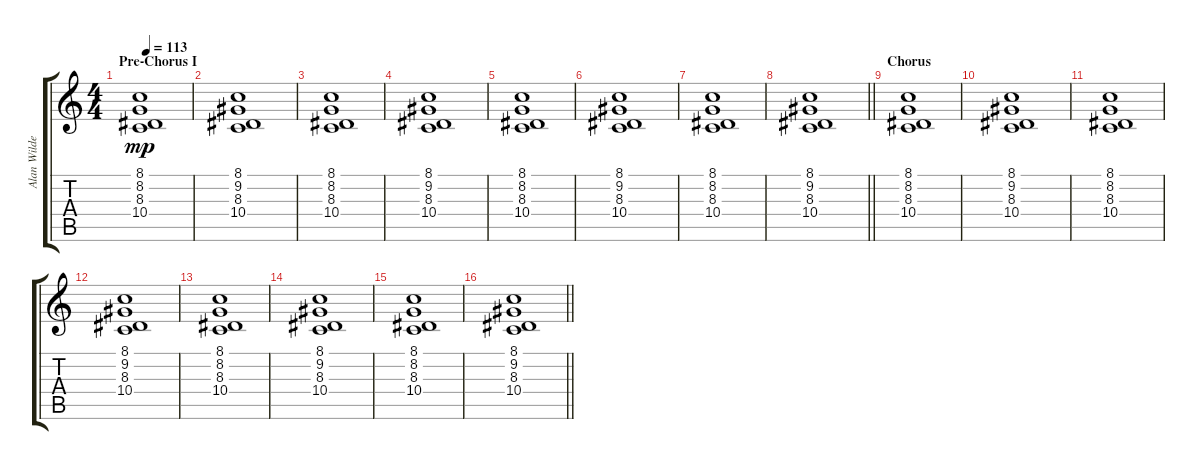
\track ("Alan Wilder - Choir Pad II" "Alan Wilde") {instrument choiraahs}
\staff {score tabs}
\tuning (E4 B3 G3 D3 A2 E2) {hide}
\ts (4 4)
\section ("" "Pre-Chorus I")
\tempo 113
\clef g2
\ks c
(8.1 8.2 8.3 10.4).1{dy mp} |
(8.1 9.2 8.3 10.4).1 |
(8.1 8.2 8.3 10.4).1 |
(8.1 9.2 8.3 10.4).1 |
(8.1 8.2 8.3 10.4).1 |
(8.1 9.2 8.3 10.4).1 |
(8.1 8.2 8.3 10.4).1 |
\barLineRight lightlight
(8.1 9.2 8.3 10.4).1 |
\section ("" "Chorus")
(8.1 8.2 8.3 10.4).1 |
(8.1 9.2 8.3 10.4).1 |
(8.1 8.2 8.3 10.4).1 |
(8.1 9.2 8.3 10.4).1 |
(8.1 8.2 8.3 10.4).1 |
(8.1 9.2 8.3 10.4).1 |
(8.1 8.2 8.3 10.4).1 |
\barLineRight lightlight
(8.1 9.2 8.3 10.4).1
